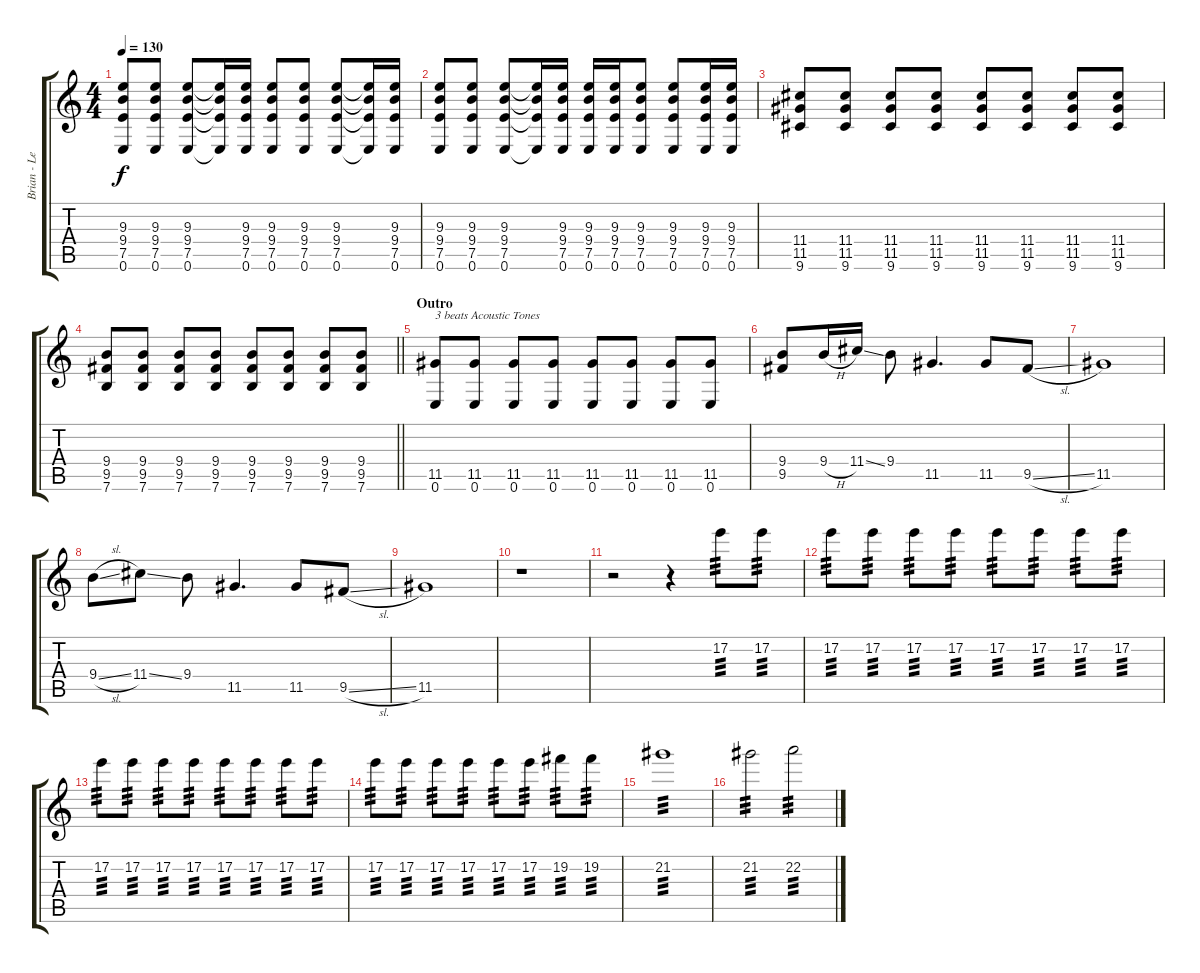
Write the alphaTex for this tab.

\track ("Brian - Lead Guitar" "Brian - Le") {instrument electricguitarjazz}
\staff {score tabs}
\tuning (E4 B3 G3 D3 A2 E2) {hide}
\ts (4 4)
\tempo 130
\clef g2
\ks c
(9.3 9.4 7.5 0.6).8{dy f} (9.3 9.4 7.5 0.6).8 (9.3 9.4 7.5 0.6).8 (9.3{t} 9.4{t} 7.5{t} 0.6{t}).16 (9.3 9.4 7.5 0.6).16 (9.3 9.4 7.5 0.6).8 (9.3 9.4 7.5 0.6).8 (9.3 9.4 7.5 0.6).8 (9.3{t} 9.4{t} 7.5{t} 0.6{t}).16 (9.3 9.4 7.5 0.6).16 |
(9.3 9.4 7.5 0.6).8 (9.3 9.4 7.5 0.6).8 (9.3 9.4 7.5 0.6).8 (9.3{t} 9.4{t} 7.5{t} 0.6{t}).16 (9.3 9.4 7.5 0.6).16 (9.3 9.4 7.5 0.6).16 (9.3 9.4 7.5 0.6).16 (9.3 9.4 7.5 0.6).8 (9.3 9.4 7.5 0.6).8 (9.3 9.4 7.5 0.6).16 (9.3 9.4 7.5 0.6).16 |
(11.4 11.5 9.6).8 (11.4 11.5 9.6).8 (11.4 11.5 9.6).8 (11.4 11.5 9.6).8 (11.4 11.5 9.6).8 (11.4 11.5 9.6).8 (11.4 11.5 9.6).8 (11.4 11.5 9.6).8 |
\barLineRight lightlight
(9.4 9.5 7.6).8 (9.4 9.5 7.6).8 (9.4 9.5 7.6).8 (9.4 9.5 7.6).8 (9.4 9.5 7.6).8 (9.4 9.5 7.6).8 (9.4 9.5 7.6).8 (9.4 9.5 7.6).8 |
\section ("" "Outro")
(11.5 0.6).8{txt "3 beats Acoustic Tones" volume 8 instrument acousticguitarsteel} (11.5 0.6).8 (11.5 0.6).8 (11.5 0.6).8 (11.5 0.6).8 (11.5 0.6).8 (11.5 0.6).8 (11.5 0.6).8 |
(9.4 9.5).8 9.4{h}.16 11.4{ss}.16 9.4.8 11.5.4{d} 11.5.8 9.5{sl}.8 |
11.5.1 |
9.4{sl}.8{instrument electricguitarjazz} 11.4{ss}.8 9.4.8 11.5.4{d} 11.5.8 9.5{sl}.8 |
11.5.1 |
r.1 |
r.2{volume 0} r.4 17.2.8{tp 3 volume 6} 17.2.8{tp 3} |
17.2.8{tp 3} 17.2.8{tp 3} 17.2.8{tp 3} 17.2.8{tp 3} 17.2.8{tp 3} 17.2.8{tp 3} 17.2.8{tp 3} 17.2.8{tp 3} |
17.2.8{tp 3} 17.2.8{tp 3} 17.2.8{tp 3} 17.2.8{tp 3} 17.2.8{tp 3} 17.2.8{tp 3} 17.2.8{tp 3} 17.2.8{tp 3} |
17.2.8{tp 3} 17.2.8{tp 3} 17.2.8{tp 3} 17.2.8{tp 3} 17.2.8{tp 3} 17.2.8{tp 3} 19.2.8{tp 3} 19.2.8{tp 3} |
21.2.1{tp 3} |
21.2.2{tp 3} 22.2.2{tp 3}
